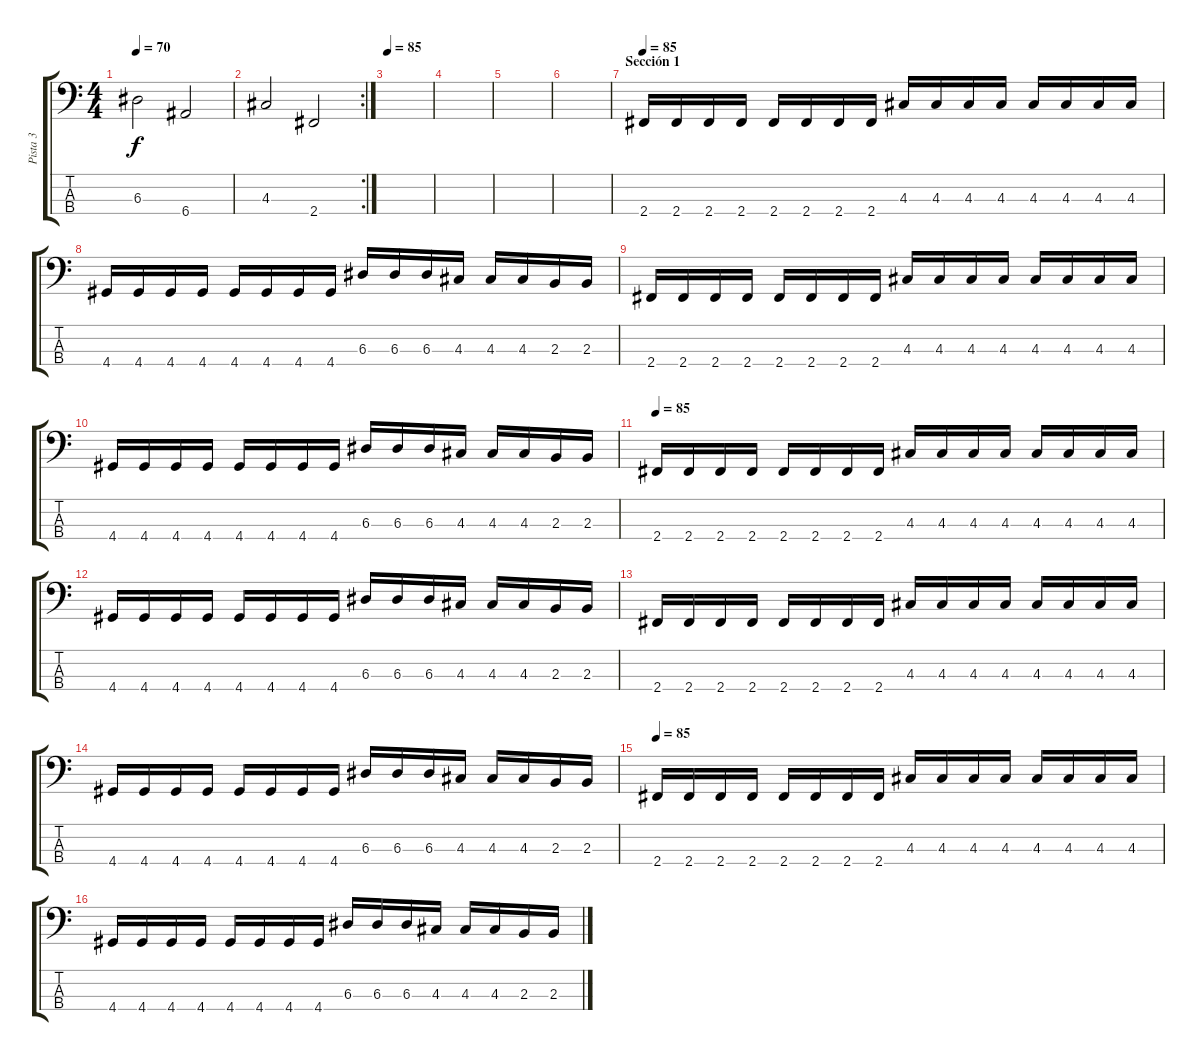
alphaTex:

\track ("Pista 3" "Pista 3") {instrument electricbasspick}
\staff {score tabs}
\tuning (G2 D2 A1 E1) {hide}
\ts (4 4)
\tempo 70
\clef f4
\ks c
6.3.2{dy f} 6.4.2 |
\rc 2
4.3.2 2.4.2 |
\tempo 85
|
|
|
|
\section ("" "Sección 1")
\tempo 85
2.4.16 2.4.16 2.4.16 2.4.16 2.4.16 2.4.16 2.4.16 2.4.16 4.3.16 4.3.16 4.3.16 4.3.16 4.3.16 4.3.16 4.3.16 4.3.16 |
4.4.16 4.4.16 4.4.16 4.4.16 4.4.16 4.4.16 4.4.16 4.4.16 6.3.16 6.3.16 6.3.16 4.3.16 4.3.16 4.3.16 2.3.16 2.3.16 |
2.4.16 2.4.16 2.4.16 2.4.16 2.4.16 2.4.16 2.4.16 2.4.16 4.3.16 4.3.16 4.3.16 4.3.16 4.3.16 4.3.16 4.3.16 4.3.16 |
4.4.16 4.4.16 4.4.16 4.4.16 4.4.16 4.4.16 4.4.16 4.4.16 6.3.16 6.3.16 6.3.16 4.3.16 4.3.16 4.3.16 2.3.16 2.3.16 |
\tempo 85
2.4.16 2.4.16 2.4.16 2.4.16 2.4.16 2.4.16 2.4.16 2.4.16 4.3.16 4.3.16 4.3.16 4.3.16 4.3.16 4.3.16 4.3.16 4.3.16 |
4.4.16 4.4.16 4.4.16 4.4.16 4.4.16 4.4.16 4.4.16 4.4.16 6.3.16 6.3.16 6.3.16 4.3.16 4.3.16 4.3.16 2.3.16 2.3.16 |
2.4.16 2.4.16 2.4.16 2.4.16 2.4.16 2.4.16 2.4.16 2.4.16 4.3.16 4.3.16 4.3.16 4.3.16 4.3.16 4.3.16 4.3.16 4.3.16 |
4.4.16 4.4.16 4.4.16 4.4.16 4.4.16 4.4.16 4.4.16 4.4.16 6.3.16 6.3.16 6.3.16 4.3.16 4.3.16 4.3.16 2.3.16 2.3.16 |
\tempo 85
2.4.16 2.4.16 2.4.16 2.4.16 2.4.16 2.4.16 2.4.16 2.4.16 4.3.16 4.3.16 4.3.16 4.3.16 4.3.16 4.3.16 4.3.16 4.3.16 |
4.4.16 4.4.16 4.4.16 4.4.16 4.4.16 4.4.16 4.4.16 4.4.16 6.3.16 6.3.16 6.3.16 4.3.16 4.3.16 4.3.16 2.3.16 2.3.16
